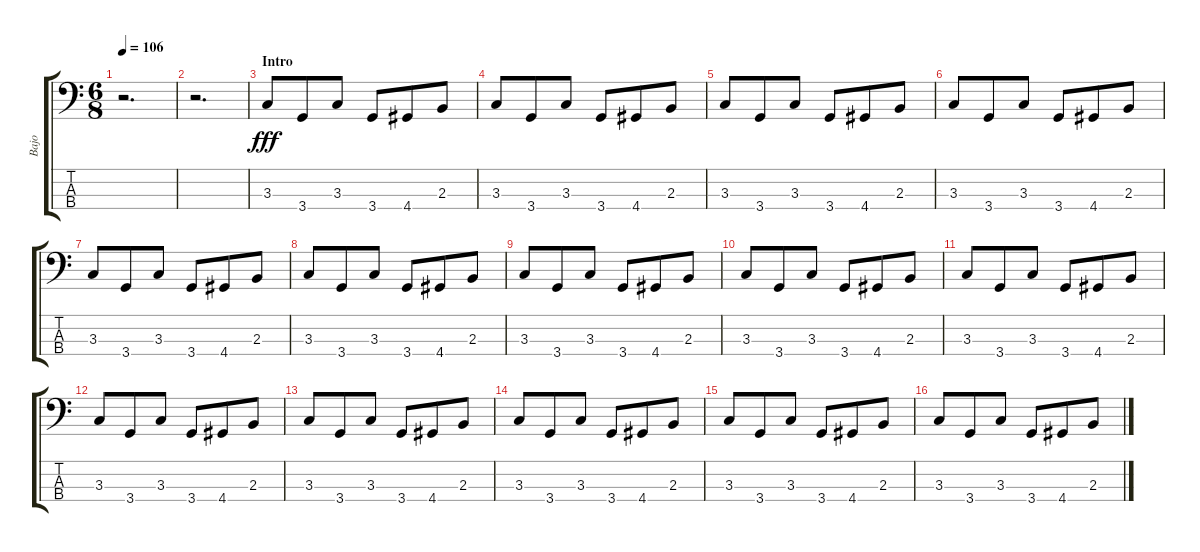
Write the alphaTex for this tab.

\track ("Bajo" "Bajo") {instrument electricbassfinger}
\staff {score tabs}
\tuning (G2 D2 A1 E1) {hide}
\ts (6 8)
\tempo 106
\clef f4
\ks c
r.2{d dy fff instrument electricbassfinger} |
r.2{d} |
\section ("" "Intro")
3.3.8 3.4.8 3.3.8 3.4.8 4.4.8 2.3.8 |
3.3.8 3.4.8 3.3.8 3.4.8 4.4.8 2.3.8 |
3.3.8 3.4.8 3.3.8 3.4.8 4.4.8 2.3.8 |
3.3.8 3.4.8 3.3.8 3.4.8 4.4.8 2.3.8 |
3.3.8 3.4.8 3.3.8 3.4.8 4.4.8 2.3.8 |
3.3.8 3.4.8 3.3.8 3.4.8 4.4.8 2.3.8 |
3.3.8 3.4.8 3.3.8 3.4.8 4.4.8 2.3.8 |
3.3.8 3.4.8 3.3.8 3.4.8 4.4.8 2.3.8 |
3.3.8 3.4.8 3.3.8 3.4.8 4.4.8 2.3.8 |
3.3.8 3.4.8 3.3.8 3.4.8 4.4.8 2.3.8 |
3.3.8 3.4.8 3.3.8 3.4.8 4.4.8 2.3.8 |
3.3.8 3.4.8 3.3.8 3.4.8 4.4.8 2.3.8 |
3.3.8 3.4.8 3.3.8 3.4.8 4.4.8 2.3.8 |
3.3.8 3.4.8 3.3.8 3.4.8 4.4.8 2.3.8
